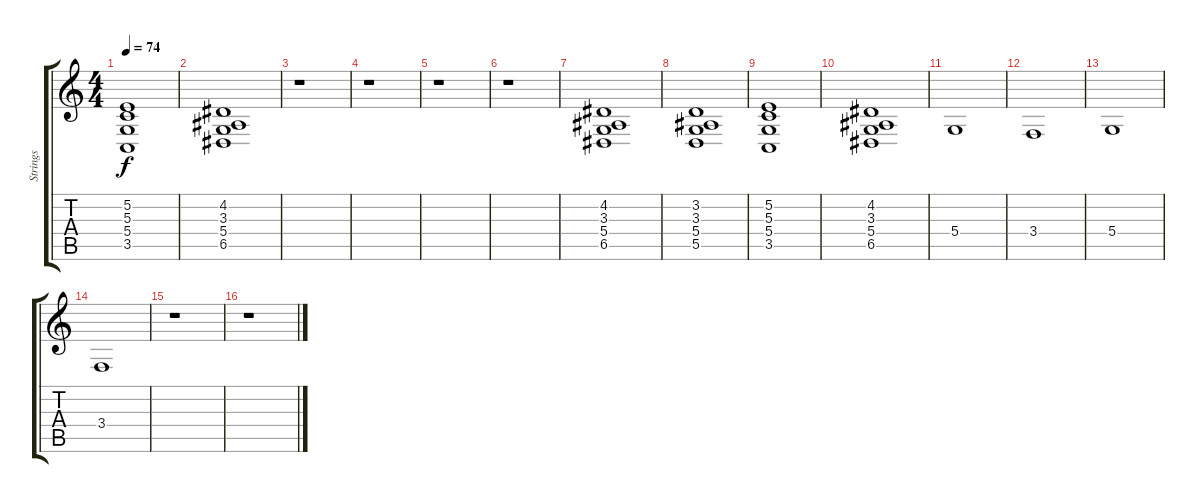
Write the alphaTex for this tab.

\track ("Strings" "Strings") {instrument synthstrings1}
\staff {score tabs}
\tuning (E4 B3 G3 D3 A2 E2) {hide}
\ts (4 4)
\tempo 74
\clef g2
\ks c
(5.2 5.3 5.4 3.5).1{dy f} |
(4.2 3.3 5.4 6.5).1 |
r.1 |
r.1 |
r.1 |
r.1 |
(4.2 3.3 5.4 6.5).1 |
(3.2 3.3 5.4 5.5).1 |
(5.2 5.3 5.4 3.5).1 |
(4.2 3.3 5.4 6.5).1 |
5.4.1 |
3.4.1 |
5.4.1 |
3.4.1 |
r.1 |
r.1
